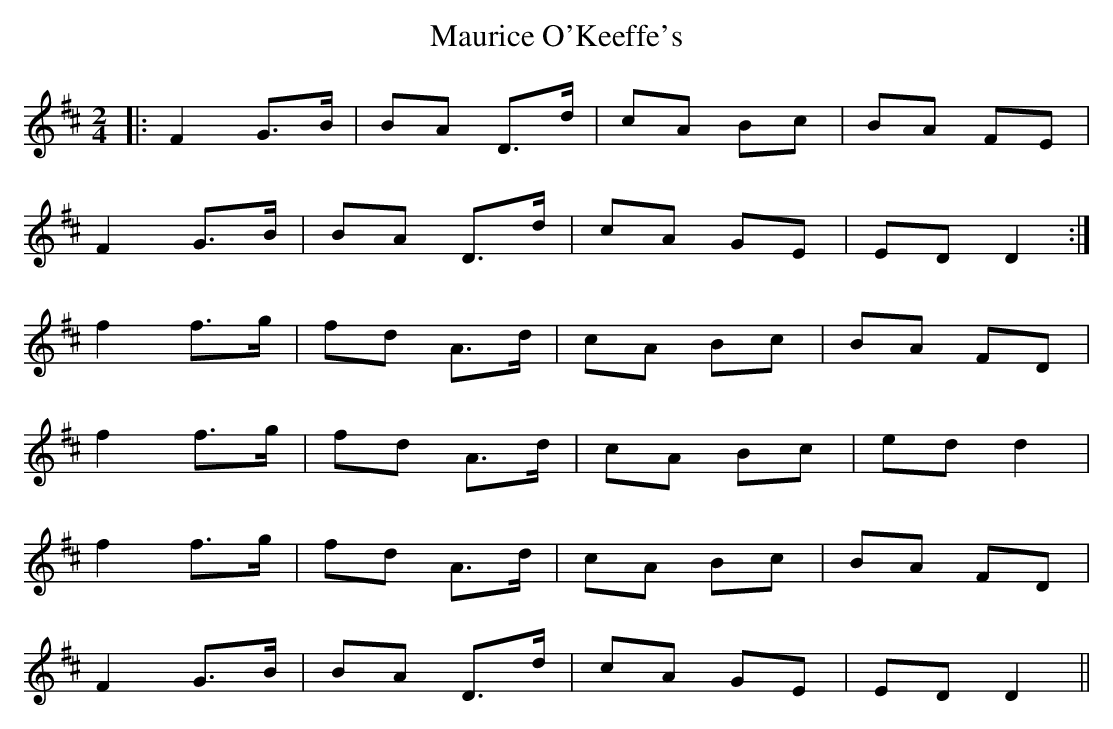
X:1
T: Maurice O'Keeffe's
M: 2/4
L: 1/8
K: Dmaj
|:F2 G>B|BA D>d|cA Bc|BA FE|
F2 G>B|BA D>d|cA GE|ED D2:|
f2 f>g|fd A>d|cA Bc|BA FD|
f2 f>g|fd A>d|cA Bc|ed d2|
f2 f>g|fd A>d|cA Bc|BA FD|
F2 G>B|BA D>d|cA GE|ED D2||
